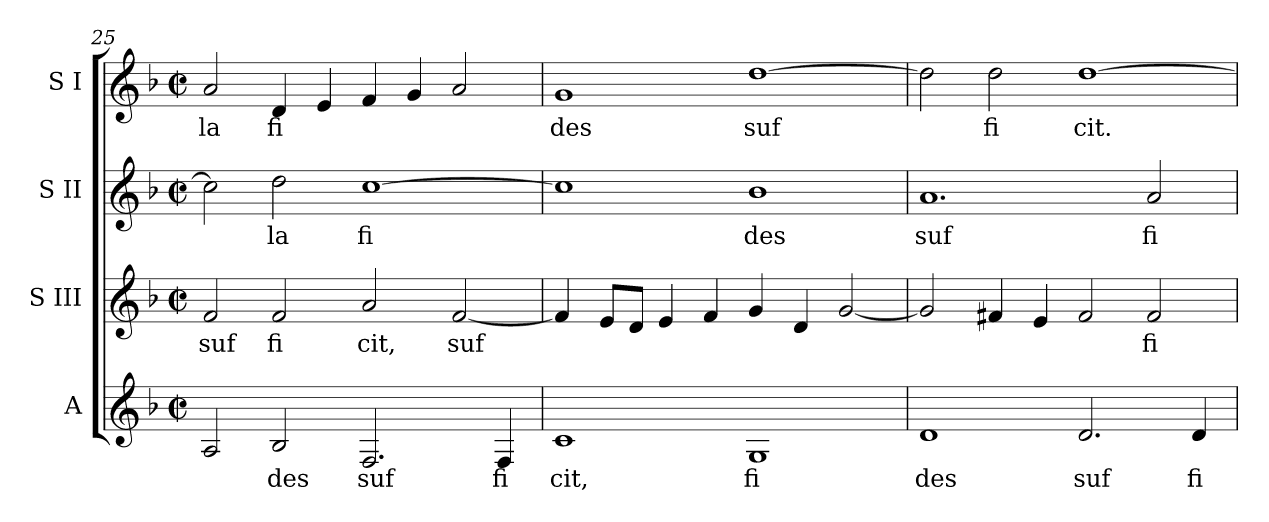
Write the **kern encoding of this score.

**kern	**text	**kern	**text	**kern	**text	**kern	**text
*part4	*part4	*part3	*part3	*part2	*part2	*part1	*part1
*staff4	*staff4	*staff3	*staff3	*staff2	*staff2	*staff1	*staff1
*I"A	*	*I"S III	*	*I"S II	*	*I"S I	*
*clefG2	*	*clefG2	*	*clefG2	*	*clefG2	*
*k[b-]	*	*k[b-]	*	*k[b-]	*	*k[b-]	*
*F:	*	*F:	*	*F:	*	*F:	*
*M2/2	*	*M2/2	*	*M2/2	*	*M2/2	*
*met(c|)	*	*met(c|)	*	*met(c|)	*	*met(c|)	*
=25	=25	=25	=25	=25	=25	=25	=25
!	!LO:LY:b:cj	!	!LO:LY:b:cj	!	!LO:LY:b:cj	!	!LO:LY:b:cj
2A/	.	2f/	suf	2cc\]	.	2a/	la
!	!LO:LY:b:cj	!	!LO:LY:b:cj	!	!LO:LY:b:cj	!	!LO:LY:b:cj
2B-/	des	2f/	fi	2dd\	la	4d/	fi
!	!	!	!	!	!	!	!LO:LY:b:cj
.	.	.	.	.	.	4e/	.
!	!LO:LY:b:cj	!	!LO:LY:b:cj	!	!LO:LY:b:cj	!	!LO:LY:b:cj
2.F/	suf	2a/	cit,	[>1cc	fi	4f/	.
!	!	!	!	!	!	!	!LO:LY:b:cj
.	.	.	.	.	.	4g/	.
!	!	!	!LO:LY:b:cj	!	!	!	!LO:LY:b:cj
.	.	[<2f/	suf	.	.	2a/	.
!	!LO:LY:b:cj	!	!	!	!	!	!
4F/	fi	.	.	.	.	.	.
=26	=26	=26	=26	=26	=26	=26	=26
!	!LO:LY:b:cj	!	!LO:LY:b:cj	!	!LO:LY:b:cj	!	!LO:LY:b:cj
1c	cit,	4f/]	.	1cc]	.	1g	des
!	!	!	!LO:LY:b:cj	!	!	!	!
.	.	8e/L	.	.	.	.	.
!	!	!	!LO:LY:b:cj	!	!	!	!
.	.	8d/J	.	.	.	.	.
!	!	!	!LO:LY:b:cj	!	!	!	!
.	.	4e/	.	.	.	.	.
!	!	!	!LO:LY:b:cj	!	!	!	!
.	.	4f/	.	.	.	.	.
!	!LO:LY:b:cj	!	!LO:LY:b:cj	!	!LO:LY:b:cj	!	!LO:LY:b:cj
1G	fi	4g/	.	1b-	des	[>1dd	suf
!	!	!	!LO:LY:b:cj	!	!	!	!
.	.	4d/	.	.	.	.	.
!	!	!	!LO:LY:b:cj	!	!	!	!
.	.	[<2g/	.	.	.	.	.
=27	=27	=27	=27	=27	=27	=27	=27
!	!LO:LY:b:cj	!	!LO:LY:b:cj	!	!LO:LY:b:cj	!	!LO:LY:b:cj
1d	des	2g/]	.	1.a	suf	2dd\]	.
!	!	!	!LO:LY:b:cj	!	!	!	!LO:LY:b:cj
.	.	4f#X/	.	.	.	2dd\	fi
!	!	!	!LO:LY:b:cj	!	!	!	!
.	.	4e/	.	.	.	.	.
!	!LO:LY:b:cj	!	!LO:LY:b:cj	!	!	!	!LO:LY:b:cj
2.d/	suf	2f#/	.	.	.	[>1dd	cit.
!	!	!	!LO:LY:b:cj	!	!LO:LY:b:cj	!	!
.	.	2f#/	fi	2a/	fi	.	.
!	!LO:LY:b:cj	!	!	!	!	!	!
4d/	fi	.	.	.	.	.	.
=	=	=	=	=	=	=	=
*-	*-	*-	*-	*-	*-	*-	*-
